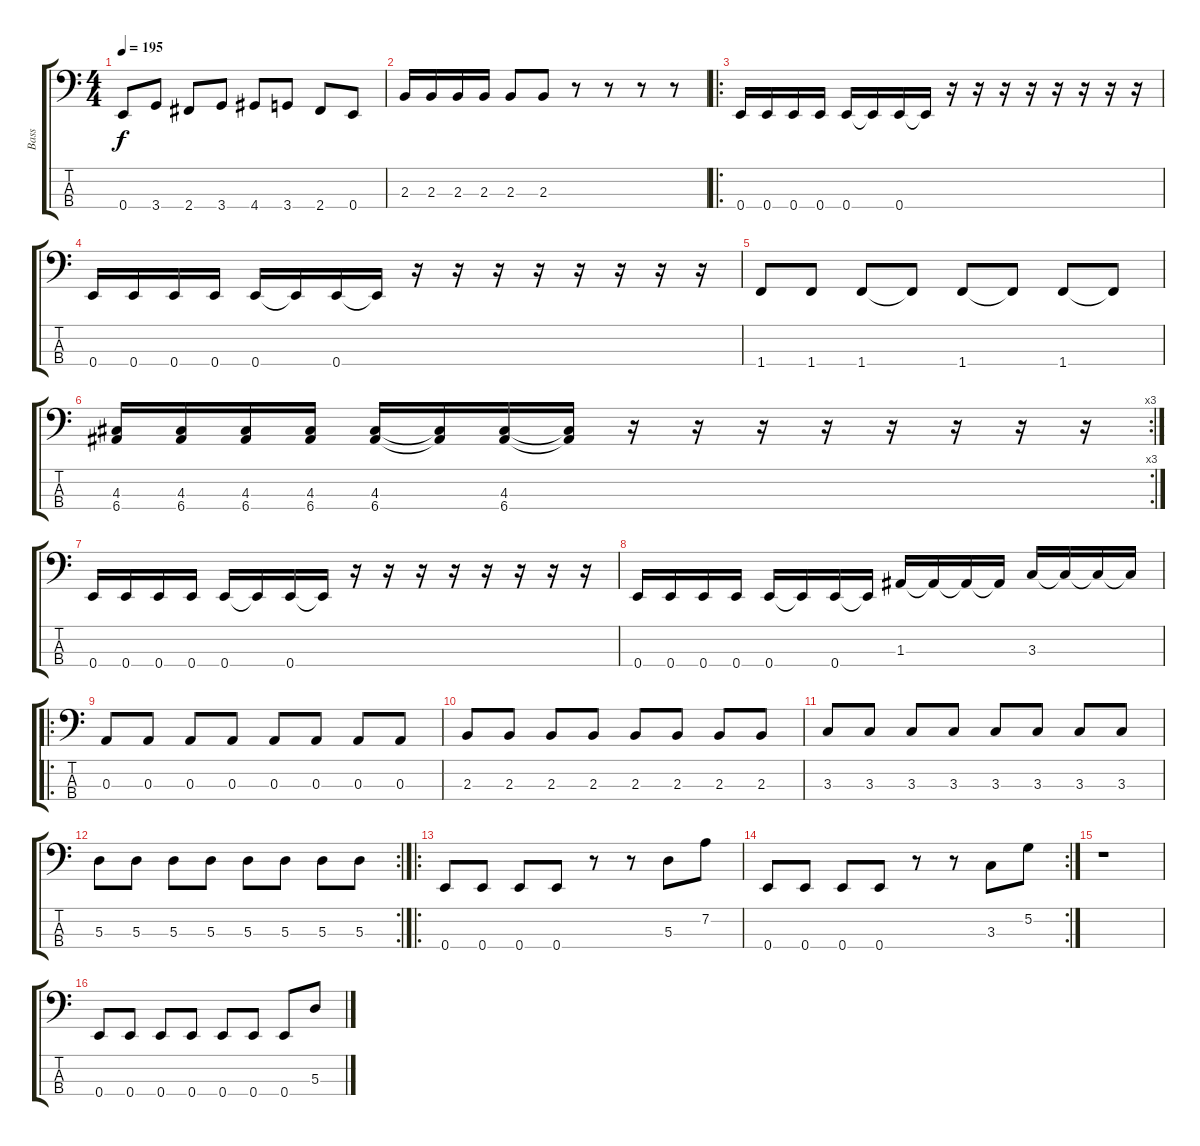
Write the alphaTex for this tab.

\track ("Bass" "Bass") {instrument electricbassfinger}
\staff {score tabs}
\tuning (G2 D2 A1 E1) {hide}
\ts (4 4)
\tempo 195
\clef f4
\ks c
0.4.8{dy f} 3.4.8 2.4.8 3.4.8 4.4.8 3.4.8 2.4.8 0.4.8 |
2.3.16 2.3.16 2.3.16 2.3.16 2.3.8 2.3.8 r.8 r.8 r.8 r.8 |
\ro
0.4.16 0.4.16 0.4.16 0.4.16 0.4.16 0.4{t}.16 0.4.16 0.4{t}.16 r.16 r.16 r.16 r.16 r.16 r.16 r.16 r.16 |
0.4.16 0.4.16 0.4.16 0.4.16 0.4.16 0.4{t}.16 0.4.16 0.4{t}.16 r.16 r.16 r.16 r.16 r.16 r.16 r.16 r.16 |
1.4.8 1.4.8 1.4.8 1.4{t}.8 1.4.8 1.4{t}.8 1.4.8 1.4{t}.8 |
\rc 3
(4.3 6.4).16 (4.3 6.4).16 (4.3 6.4).16 (4.3 6.4).16 (4.3 6.4).16 (4.3{t} 6.4{t}).16 (4.3 6.4).16 (4.3{t} 6.4{t}).16 r.16 r.16 r.16 r.16 r.16 r.16 r.16 r.16 |
0.4.16 0.4.16 0.4.16 0.4.16 0.4.16 0.4{t}.16 0.4.16 0.4{t}.16 r.16 r.16 r.16 r.16 r.16 r.16 r.16 r.16 |
0.4.16 0.4.16 0.4.16 0.4.16 0.4.16 0.4{t}.16 0.4.16 0.4{t}.16 1.3.16 1.3{t}.16 1.3{t}.16 1.3{t}.16 3.3.16 3.3{t}.16 3.3{t}.16 3.3{t}.16 |
\ro
0.3.8 0.3.8 0.3.8 0.3.8 0.3.8 0.3.8 0.3.8 0.3.8 |
2.3.8 2.3.8 2.3.8 2.3.8 2.3.8 2.3.8 2.3.8 2.3.8 |
3.3.8 3.3.8 3.3.8 3.3.8 3.3.8 3.3.8 3.3.8 3.3.8 |
\rc 2
5.3.8 5.3.8 5.3.8 5.3.8 5.3.8 5.3.8 5.3.8 5.3.8 |
\ro
0.4.8 0.4.8 0.4.8 0.4.8 r.8 r.8 5.3.8 7.2.8 |
\rc 2
0.4.8 0.4.8 0.4.8 0.4.8 r.8 r.8 3.3.8 5.2.8 |
r.1 |
0.4.8 0.4.8 0.4.8 0.4.8 0.4.8 0.4.8 0.4.8 5.3.8
